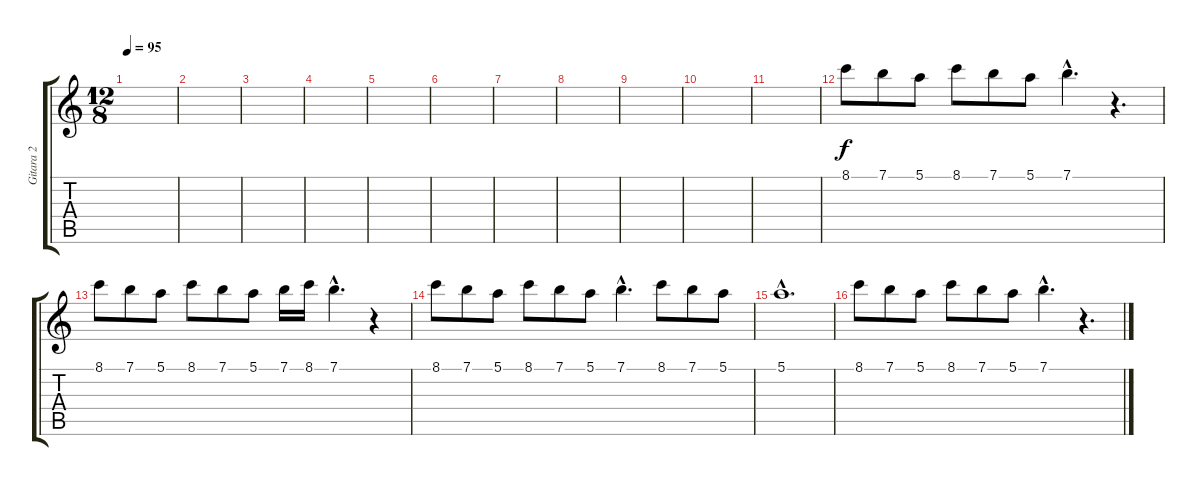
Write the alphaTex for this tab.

\track ("Gitara 2" "Gitara 2") {instrument distortionguitar}
\staff {score tabs}
\tuning (E4 B3 G3 D3 A2 E2) {hide}
\ts (12 8)
\tempo 95
\clef g2
\ks c
|
|
|
|
|
|
|
|
|
|
|
8.1.8 7.1.8 5.1.8 8.1.8 7.1.8 5.1.8 7.1{hac}.4{d} r.4{d} |
8.1.8 7.1.8 5.1.8 8.1.8 7.1.8 5.1.8 7.1.16 8.1.16 7.1{hac}.4{d} r.4 |
8.1.8 7.1.8 5.1.8 8.1.8 7.1.8 5.1.8 7.1{hac}.4{d} 8.1.8 7.1.8 5.1.8 |
5.1{hac}.1{d} |
8.1.8 7.1.8 5.1.8 8.1.8 7.1.8 5.1.8 7.1{hac}.4{d} r.4{d}
